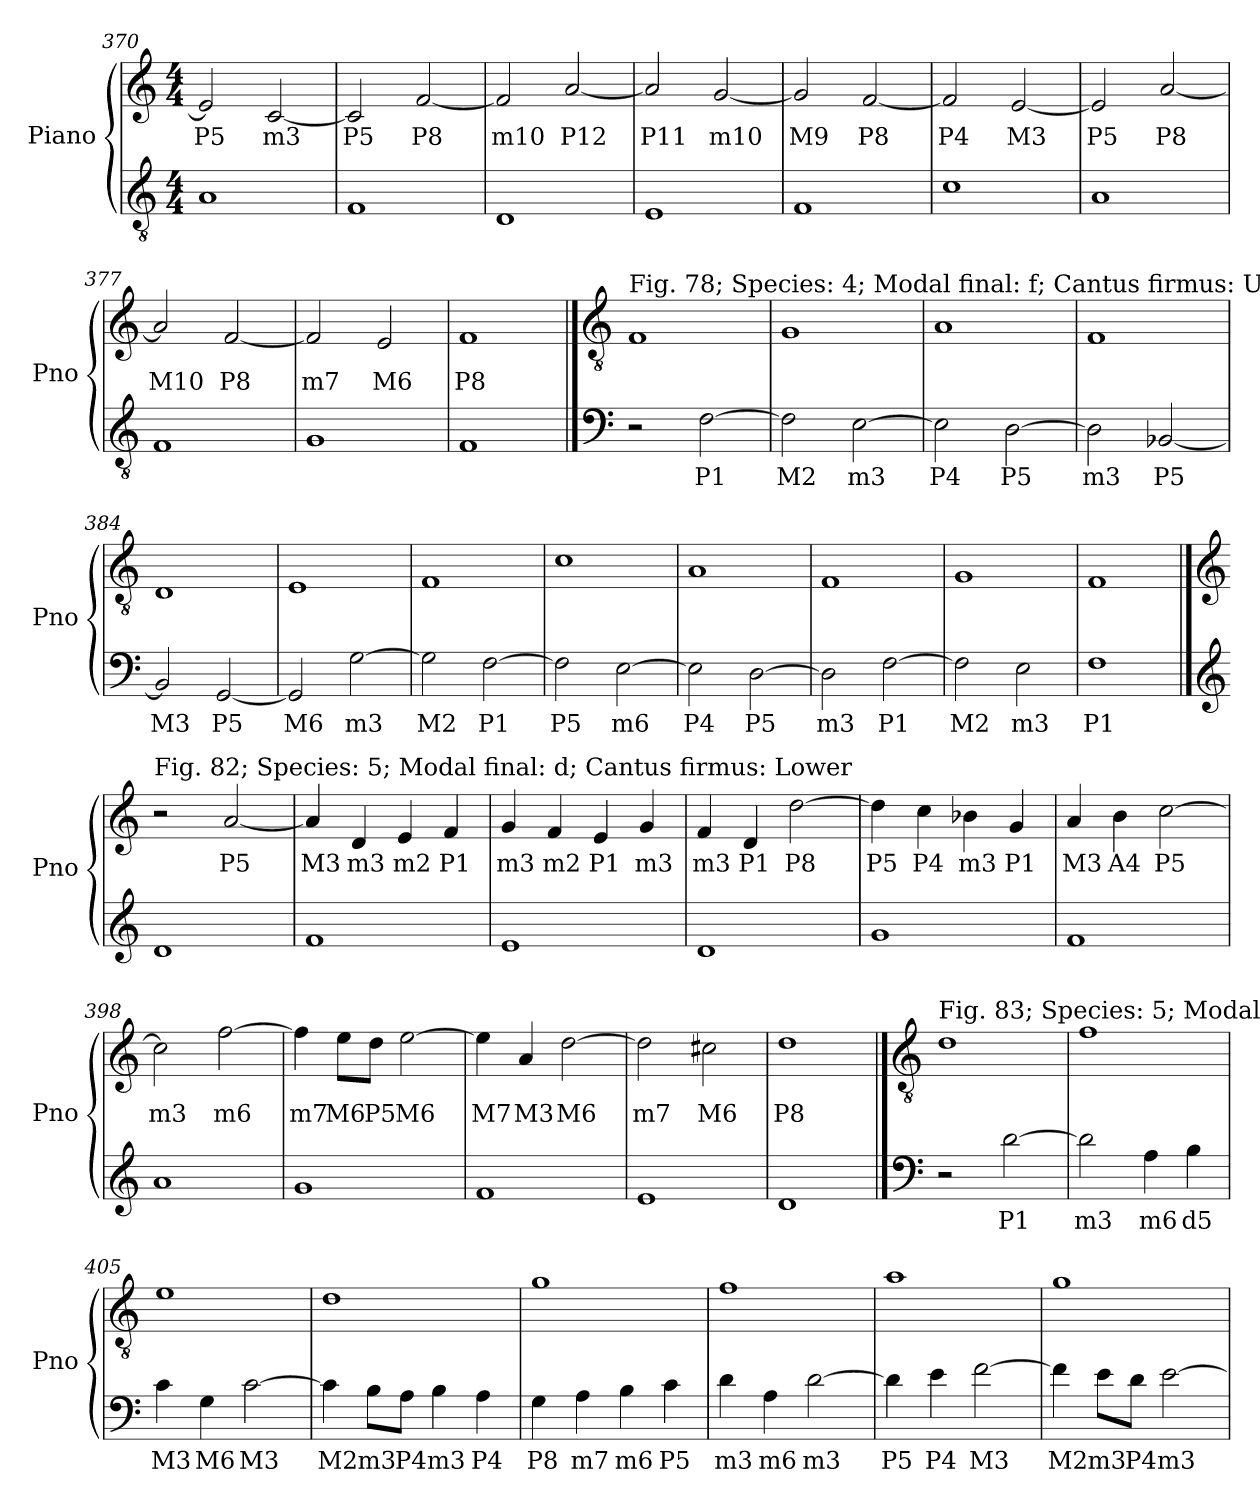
**kern	**text	**kern	**text
*part2	*part2	*part1	*part1
*staff2	*staff2	*staff1	*staff1
*I"Piano	*	*I"Piano	*
*I'Pno	*	*I'Pno	*
*clefGv2	*	*clefG2	*
*k[]	*	*k[]	*
*M4/4	*	*M4/4	*
=370	=370	=370	=370
!	!	!	!LO:LY:b
1A	.	2e/]	P5
!	!	!	!LO:LY:b
.	.	[2c/	m3
=371	=371	=371	=371
!	!	!	!LO:LY:b
1F	.	2c/]	P5
!	!	!	!LO:LY:b
.	.	[2f/	P8
=372	=372	=372	=372
!	!	!	!LO:LY:b
1D	.	2f/]	m10
!	!	!	!LO:LY:b
.	.	[2a/	P12
=373	=373	=373	=373
!	!	!	!LO:LY:b
1E	.	2a/]	P11
!	!	!	!LO:LY:b
.	.	[2g/	m10
!!LO:LB:g=z
=374	=374	=374	=374
!	!	!	!LO:LY:b
1F	.	2g/]	M9
!	!	!	!LO:LY:b
.	.	[2f/	P8
=375	=375	=375	=375
!	!	!	!LO:LY:b
1c	.	2f/]	P4
!	!	!	!LO:LY:b
.	.	[2e/	M3
=376	=376	=376	=376
!	!	!	!LO:LY:b
1A	.	2e/]	P5
!	!	!	!LO:LY:b
.	.	[2a/	P8
=377	=377	=377	=377
!	!	!	!LO:LY:b
1F	.	2a/]	M10
!	!	!	!LO:LY:b
.	.	[2f/	P8
=378	=378	=378	=378
!	!	!	!LO:LY:b
1G	.	2f/]	m7
!	!	!	!LO:LY:b
.	.	2e/	M6
=379	=379	=379	=379
!	!	!	!LO:LY:b
1F	.	1f	P8
!!LO:PB:g=z
==380	==380	==380	==380
*clefF4	*	*clefGv2	*
!	!	!LO:TX:a:t=Fig. 78; Species&colon; 4; Modal final&colon; f; Cantus firmus&colon; Upper	!
2r	.	1F	.
!	!LO:LY:b	!	!
[2F\	P1	.	.
=381	=381	=381	=381
!	!LO:LY:b	!	!
2F\]	M2	1G	.
!	!LO:LY:b	!	!
[2E\	m3	.	.
=382	=382	=382	=382
!	!LO:LY:b	!	!
2E\]	P4	1A	.
!	!LO:LY:b	!	!
[2D\	P5	.	.
=383	=383	=383	=383
!	!LO:LY:b	!	!
2D\]	m3	1F	.
!	!LO:LY:b	!	!
[2BB-X/	P5	.	.
=384	=384	=384	=384
!	!LO:LY:b	!	!
2BB-/]	M3	1D	.
!	!LO:LY:b	!	!
[2GG/	P5	.	.
=385	=385	=385	=385
!	!LO:LY:b	!	!
2GG/]	M6	1E	.
!	!LO:LY:b	!	!
[2G\	m3	.	.
!!LO:LB:g=z
=386	=386	=386	=386
!	!LO:LY:b	!	!
2G\]	M2	1F	.
!	!LO:LY:b	!	!
[2F\	P1	.	.
=387	=387	=387	=387
!	!LO:LY:b	!	!
2F\]	P5	1c	.
!	!LO:LY:b	!	!
[2E\	m6	.	.
=388	=388	=388	=388
!	!LO:LY:b	!	!
2E\]	P4	1A	.
!	!LO:LY:b	!	!
[2D\	P5	.	.
=389	=389	=389	=389
!	!LO:LY:b	!	!
2D\]	m3	1F	.
!	!LO:LY:b	!	!
[2F\	P1	.	.
=390	=390	=390	=390
!	!LO:LY:b	!	!
2F\]	M2	1G	.
!	!LO:LY:b	!	!
2E\	m3	.	.
=391	=391	=391	=391
!	!LO:LY:b	!	!
1F	P1	1F	.
!!LO:LB:g=z
==392	==392	==392	==392
*clefG2	*	*clefG2	*
!	!	!LO:TX:a:t=Fig. 82; Species&colon; 5; Modal final&colon; d; Cantus firmus&colon; Lower	!
1d	.	2r	.
!	!	!	!LO:LY:b
.	.	[2a/	P5
=393	=393	=393	=393
!	!	!	!LO:LY:b
1f	.	4a/]	M3
!	!	!	!LO:LY:b
.	.	4d/	m3
!	!	!	!LO:LY:b
.	.	4e/	m2
!	!	!	!LO:LY:b
.	.	4f/	P1
=394	=394	=394	=394
!	!	!	!LO:LY:b
1e	.	4g/	m3
!	!	!	!LO:LY:b
.	.	4f/	m2
!	!	!	!LO:LY:b
.	.	4e/	P1
!	!	!	!LO:LY:b
.	.	4g/	m3
=395	=395	=395	=395
!	!	!	!LO:LY:b
1d	.	4f/	m3
!	!	!	!LO:LY:b
.	.	4d/	P1
!	!	!	!LO:LY:b
.	.	[2dd\	P8
=396	=396	=396	=396
!	!	!	!LO:LY:b
1g	.	4dd\]	P5
!	!	!	!LO:LY:b
.	.	4cc\	P4
!	!	!	!LO:LY:b
.	.	4b-X\	m3
!	!	!	!LO:LY:b
.	.	4g/	P1
!!LO:LB:g=z
=397	=397	=397	=397
!	!	!	!LO:LY:b
1f	.	4a/	M3
!	!	!	!LO:LY:b
.	.	4b\	A4
!	!	!	!LO:LY:b
.	.	[2cc\	P5
=398	=398	=398	=398
!	!	!	!LO:LY:b
1a	.	2cc\]	m3
!	!	!	!LO:LY:b
.	.	[2ff\	m6
=399	=399	=399	=399
!	!	!	!LO:LY:b
1g	.	4ff\]	m7
!	!	!	!LO:LY:b
.	.	8ee\L	M6
!	!	!	!LO:LY:b
.	.	8dd\J	P5
!	!	!	!LO:LY:b
.	.	[2ee\	M6
=400	=400	=400	=400
!	!	!	!LO:LY:b
1f	.	4ee\]	M7
!	!	!	!LO:LY:b
.	.	4a/	M3
!	!	!	!LO:LY:b
.	.	[2dd\	M6
=401	=401	=401	=401
!	!	!	!LO:LY:b
1e	.	2dd\]	m7
!	!	!	!LO:LY:b
.	.	2cc#X\	M6
=402	=402	=402	=402
!	!	!	!LO:LY:b
1d	.	1dd	P8
!!LO:LB:g=z
==403	==403	==403	==403
*clefF4	*	*clefGv2	*
!	!	!LO:TX:a:t=Fig. 83; Species&colon; 5; Modal final&colon; d; Cantus firmus&colon; Upper	!
2r	.	1d	.
!	!LO:LY:b	!	!
[2d\	P1	.	.
=404	=404	=404	=404
!	!LO:LY:b	!	!
2d\]	m3	1f	.
!	!LO:LY:b	!	!
4A\	m6	.	.
!	!LO:LY:b	!	!
4B\	d5	.	.
=405	=405	=405	=405
!	!LO:LY:b	!	!
4c\	M3	1e	.
!	!LO:LY:b	!	!
4G\	M6	.	.
!	!LO:LY:b	!	!
[2c\	M3	.	.
=406	=406	=406	=406
!	!LO:LY:b	!	!
4c\]	M2	1d	.
!	!LO:LY:b	!	!
8B\L	m3	.	.
!	!LO:LY:b	!	!
8A\J	P4	.	.
!	!LO:LY:b	!	!
4B\	m3	.	.
!	!LO:LY:b	!	!
4A\	P4	.	.
=407	=407	=407	=407
!	!LO:LY:b	!	!
4G\	P8	1g	.
!	!LO:LY:b	!	!
4A\	m7	.	.
!	!LO:LY:b	!	!
4B\	m6	.	.
!	!LO:LY:b	!	!
4c\	P5	.	.
=408	=408	=408	=408
!	!LO:LY:b	!	!
4d\	m3	1f	.
!	!LO:LY:b	!	!
4A\	m6	.	.
!	!LO:LY:b	!	!
[2d\	m3	.	.
!!LO:LB:g=z
=409	=409	=409	=409
!	!LO:LY:b	!	!
4d\]	P5	1a	.
!	!LO:LY:b	!	!
4e\	P4	.	.
!	!LO:LY:b	!	!
[2f\	M3	.	.
=410	=410	=410	=410
!	!LO:LY:b	!	!
4f\]	M2	1g	.
!	!LO:LY:b	!	!
8e\L	m3	.	.
!	!LO:LY:b	!	!
8d\J	P4	.	.
!	!LO:LY:b	!	!
[2e\	m3	.	.
=	=	=	=
*-	*-	*-	*-
